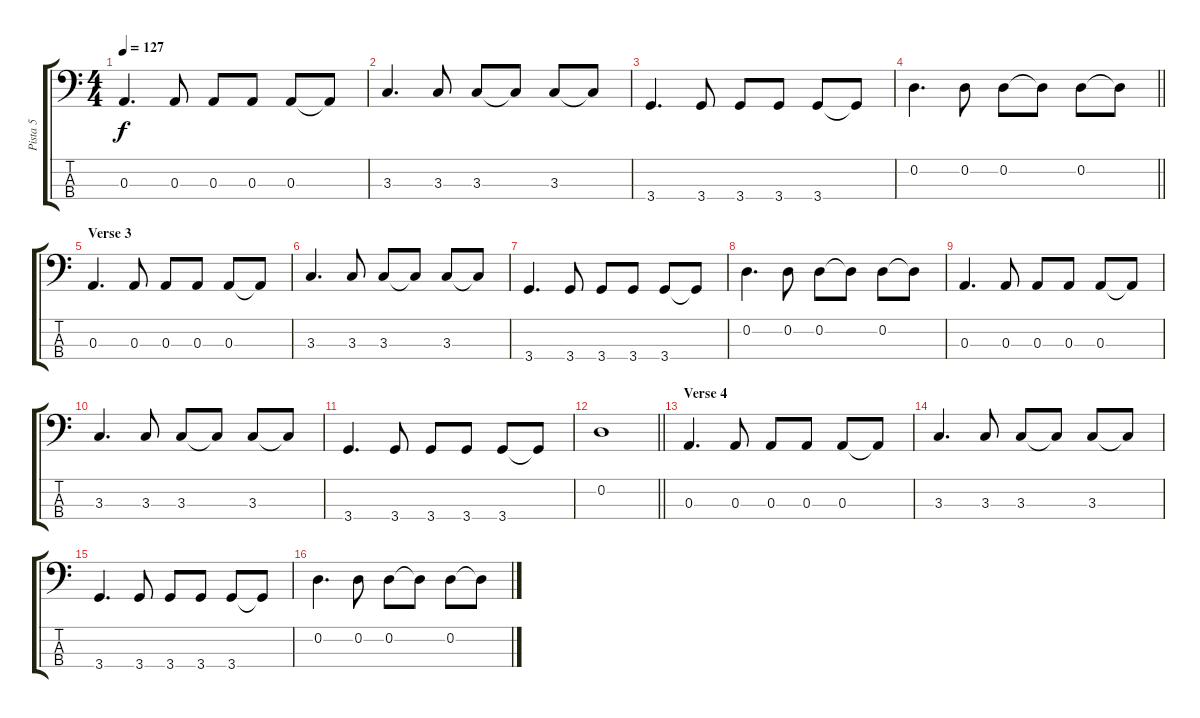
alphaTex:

\track ("Pista 5" "Pista 5") {instrument electricbassfinger}
\staff {score tabs}
\tuning (G2 D2 A1 E1) {hide}
\ts (4 4)
\tempo 127
\clef f4
\ks c
0.3.4{d dy f} 0.3.8 0.3.8 0.3.8 0.3.8 0.3{t}.8 |
3.3.4{d} 3.3.8 3.3.8 3.3{t}.8 3.3.8 3.3{t}.8 |
3.4.4{d} 3.4.8 3.4.8 3.4.8 3.4.8 3.4{t}.8 |
\barLineRight lightlight
0.2.4{d} 0.2.8 0.2.8 0.2{t}.8 0.2.8 0.2{t}.8 |
\section ("" "Verse 3")
0.3.4{d} 0.3.8 0.3.8 0.3.8 0.3.8 0.3{t}.8 |
3.3.4{d} 3.3.8 3.3.8 3.3{t}.8 3.3.8 3.3{t}.8 |
3.4.4{d} 3.4.8 3.4.8 3.4.8 3.4.8 3.4{t}.8 |
0.2.4{d} 0.2.8 0.2.8 0.2{t}.8 0.2.8 0.2{t}.8 |
0.3.4{d} 0.3.8 0.3.8 0.3.8 0.3.8 0.3{t}.8 |
3.3.4{d} 3.3.8 3.3.8 3.3{t}.8 3.3.8 3.3{t}.8 |
3.4.4{d} 3.4.8 3.4.8 3.4.8 3.4.8 3.4{t}.8 |
\barLineRight lightlight
0.2.1 |
\section ("" "Verse 4")
0.3.4{d} 0.3.8 0.3.8 0.3.8 0.3.8 0.3{t}.8 |
3.3.4{d} 3.3.8 3.3.8 3.3{t}.8 3.3.8 3.3{t}.8 |
3.4.4{d} 3.4.8 3.4.8 3.4.8 3.4.8 3.4{t}.8 |
0.2.4{d} 0.2.8 0.2.8 0.2{t}.8 0.2.8 0.2{t}.8
